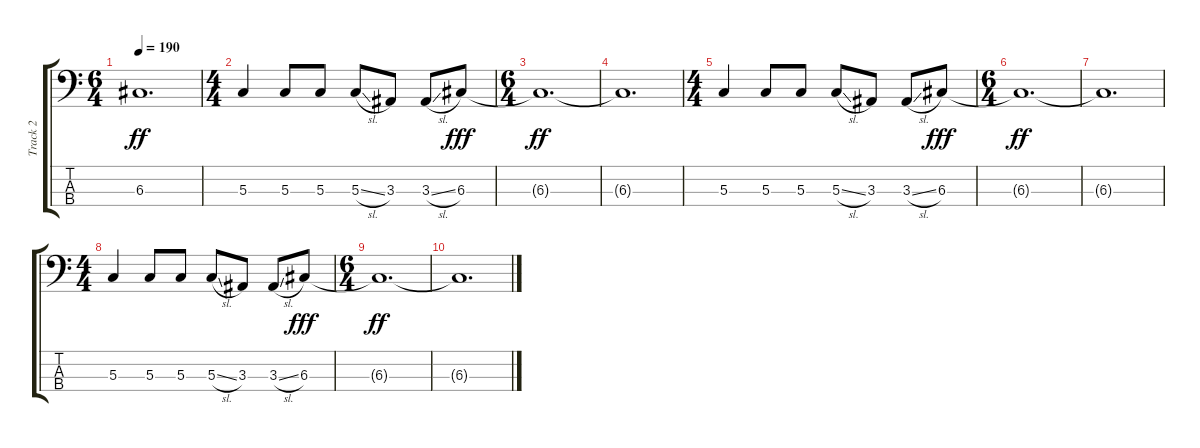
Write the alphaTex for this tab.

\track ("Track 2" "Track 2") {instrument electricbassfinger}
\staff {score tabs}
\tuning (F2 C2 G1 C1) {hide}
\ts (6 4)
\tempo 190
\clef f4
\ks c
6.3{t}.1{d dy ff} |
\ts (4 4)
5.3.4 5.3.8 5.3.8 5.3{sl}.8 3.3.8 3.3{sl}.8 6.3.8{dy fff} |
\ts (6 4)
6.3{t}.1{d dy ff} |
6.3{t}.1{d} |
\ts (4 4)
5.3.4 5.3.8 5.3.8 5.3{sl}.8 3.3.8 3.3{sl}.8 6.3.8{dy fff} |
\ts (6 4)
6.3{t}.1{d dy ff} |
6.3{t}.1{d} |
\ts (4 4)
5.3.4 5.3.8 5.3.8 5.3{sl}.8 3.3.8 3.3{sl}.8 6.3.8{dy fff} |
\ts (6 4)
6.3{t}.1{d dy ff} |
6.3{t}.1{d}
